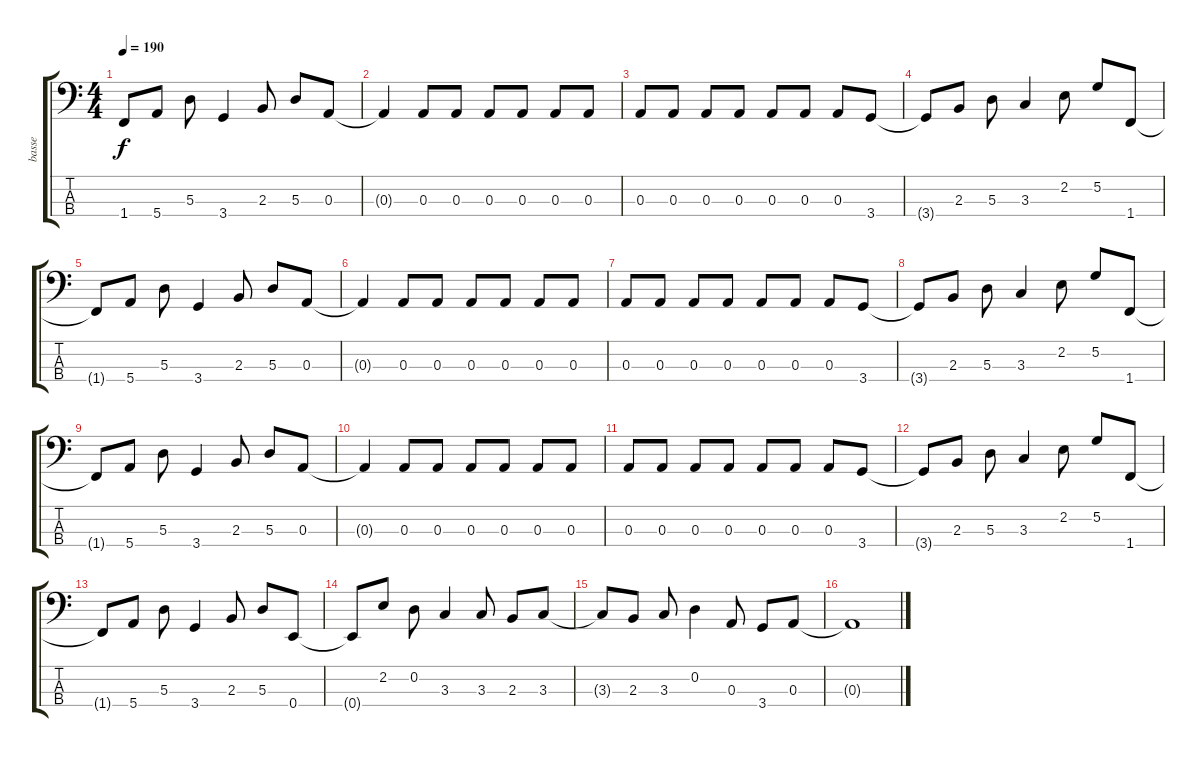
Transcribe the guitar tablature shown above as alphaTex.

\track ("basse" "basse") {instrument acousticguitarnylon}
\staff {score tabs}
\tuning (G2 D2 A1 E1) {hide}
\ts (4 4)
\tempo 190
\clef f4
\ks c
1.4{t}.8{dy f} 5.4.8 5.3.8 3.4.4 2.3.8 5.3.8 0.3.8 |
0.3{t}.4 0.3.8 0.3.8 0.3.8 0.3.8 0.3.8 0.3.8 |
0.3.8 0.3.8 0.3.8 0.3.8 0.3.8 0.3.8 0.3.8 3.4.8 |
3.4{t}.8 2.3.8 5.3.8 3.3.4 2.2.8 5.2.8 1.4.8 |
1.4{t}.8 5.4.8 5.3.8 3.4.4 2.3.8 5.3.8 0.3.8 |
0.3{t}.4 0.3.8 0.3.8 0.3.8 0.3.8 0.3.8 0.3.8 |
0.3.8 0.3.8 0.3.8 0.3.8 0.3.8 0.3.8 0.3.8 3.4.8 |
3.4{t}.8 2.3.8 5.3.8 3.3.4 2.2.8 5.2.8 1.4.8 |
1.4{t}.8 5.4.8 5.3.8 3.4.4 2.3.8 5.3.8 0.3.8 |
0.3{t}.4 0.3.8 0.3.8 0.3.8 0.3.8 0.3.8 0.3.8 |
0.3.8 0.3.8 0.3.8 0.3.8 0.3.8 0.3.8 0.3.8 3.4.8 |
3.4{t}.8 2.3.8 5.3.8 3.3.4 2.2.8 5.2.8 1.4.8 |
1.4{t}.8 5.4.8 5.3.8 3.4.4 2.3.8 5.3.8 0.4.8 |
0.4{t}.8 2.2.8 0.2.8 3.3.4 3.3.8 2.3.8 3.3.8 |
3.3{t}.8 2.3.8 3.3.8 0.2.4 0.3.8 3.4.8 0.3.8 |
0.3{t}.1
